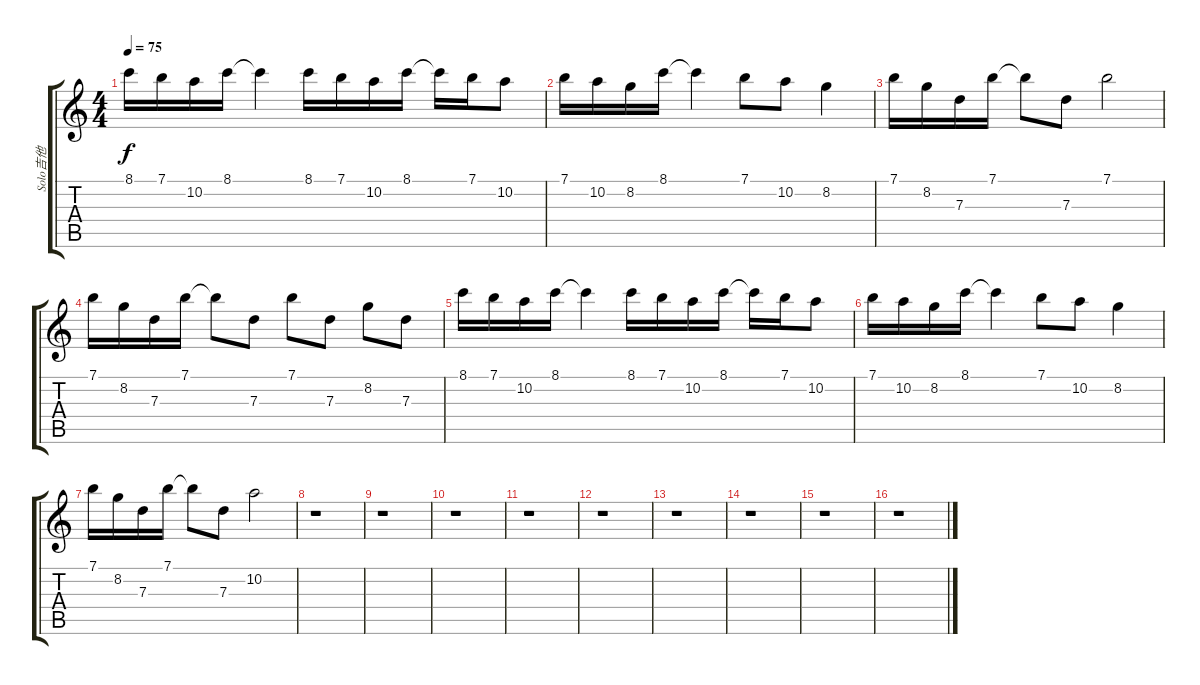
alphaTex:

\track ("Solo吉他" "Solo吉他") {instrument electricguitarclean}
\staff {score tabs}
\tuning (E4 B3 G3 D3 A2 E2) {hide}
\ts (4 4)
\tempo 75
\clef g2
\ks c
8.1.16{dy f} 7.1.16 10.2.16 8.1.16 8.1{t}.4 8.1.16 7.1.16 10.2.16 8.1.16 8.1{t}.16 7.1.16 10.2.8 |
7.1.16 10.2.16 8.2.16 8.1.16 8.1{t}.4 7.1.8 10.2.8 8.2.4 |
7.1.16 8.2.16 7.3.16 7.1.16 7.1{t}.8 7.3.8 7.1.2 |
7.1.16 8.2.16 7.3.16 7.1.16 7.1{t}.8 7.3.8 7.1.8 7.3.8 8.2.8 7.3.8 |
8.1.16 7.1.16 10.2.16 8.1.16 8.1{t}.4 8.1.16 7.1.16 10.2.16 8.1.16 8.1{t}.16 7.1.16 10.2.8 |
7.1.16 10.2.16 8.2.16 8.1.16 8.1{t}.4 7.1.8 10.2.8 8.2.4 |
7.1.16 8.2.16 7.3.16 7.1.16 7.1{t}.8 7.3.8 10.2.2 |
r.1 |
r.1 |
r.1 |
r.1 |
r.1 |
r.1 |
r.1 |
r.1 |
r.1
